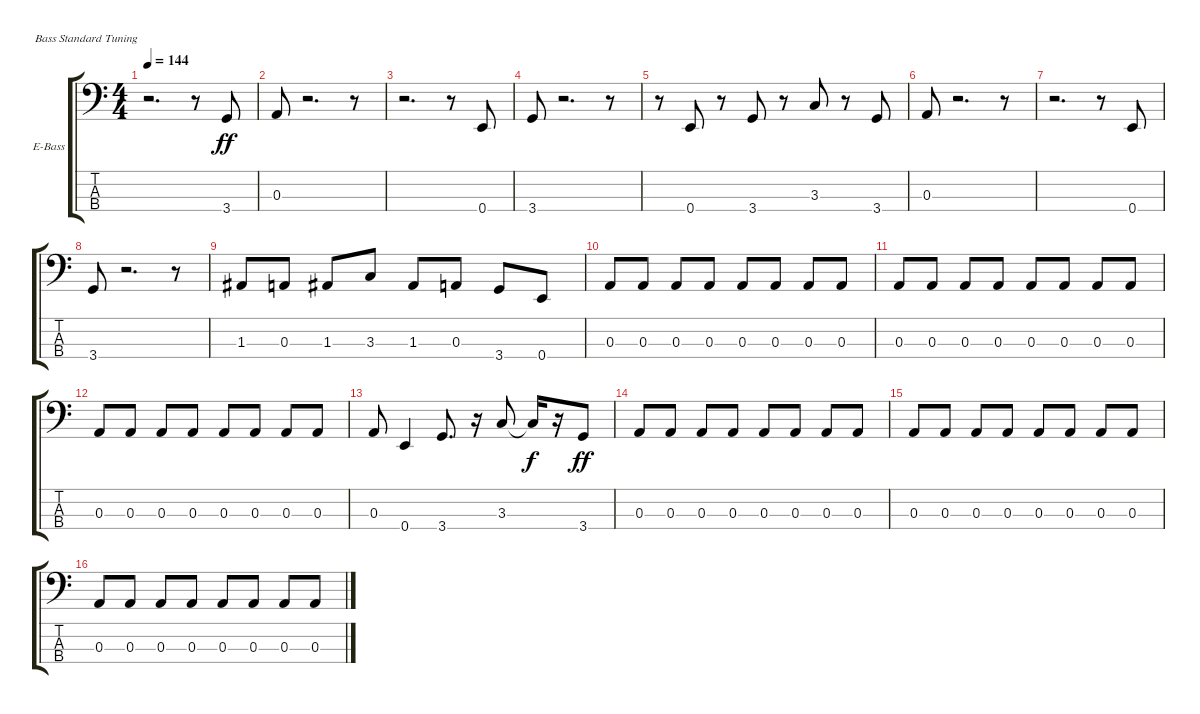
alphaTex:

\bracketExtendMode groupsimilarinstruments
\firstSystemTrackNameOrientation horizontal
\otherSystemsTrackNameOrientation horizontal
\track ("Bass" "E-Bass") {instrument electricbassfinger}
\staff {score tabs}
\tuning (G2 D2 A1 E1)
\ts (4 4)
\beaming (8 2 2 2 2)
\tempo 144
\clef f4
\ks c
r.2{d dy ff instrument electricbassfinger} r.8 3.4.8 |
0.3.8 r.2{d} r.8 |
r.2{d} r.8 0.4.8 |
3.4.8 r.2{d} r.8 |
r.8 0.4.8 r.8 3.4.8 r.8 3.3.8 r.8 3.4.8 |
0.3.8 r.2{d} r.8 |
r.2{d} r.8 0.4.8 |
3.4.8 r.2{d} r.8 |
1.3.8 0.3.8 1.3.8 3.3.8 1.3.8 0.3.8 3.4.8 0.4.8 |
0.3.8 0.3.8 0.3.8 0.3.8 0.3.8 0.3.8 0.3.8 0.3.8 |
0.3.8 0.3.8 0.3.8 0.3.8 0.3.8 0.3.8 0.3.8 0.3.8 |
0.3.8 0.3.8 0.3.8 0.3.8 0.3.8 0.3.8 0.3.8 0.3.8 |
0.3.8 0.4.4 3.4.8{d} r.16 3.3.8 3.3{t}.16{dy f} r.16 3.4.8{dy ff} |
0.3.8 0.3.8 0.3.8 0.3.8 0.3.8 0.3.8 0.3.8 0.3.8 |
0.3.8 0.3.8 0.3.8 0.3.8 0.3.8 0.3.8 0.3.8 0.3.8 |
0.3.8 0.3.8 0.3.8 0.3.8 0.3.8 0.3.8 0.3.8 0.3.8
